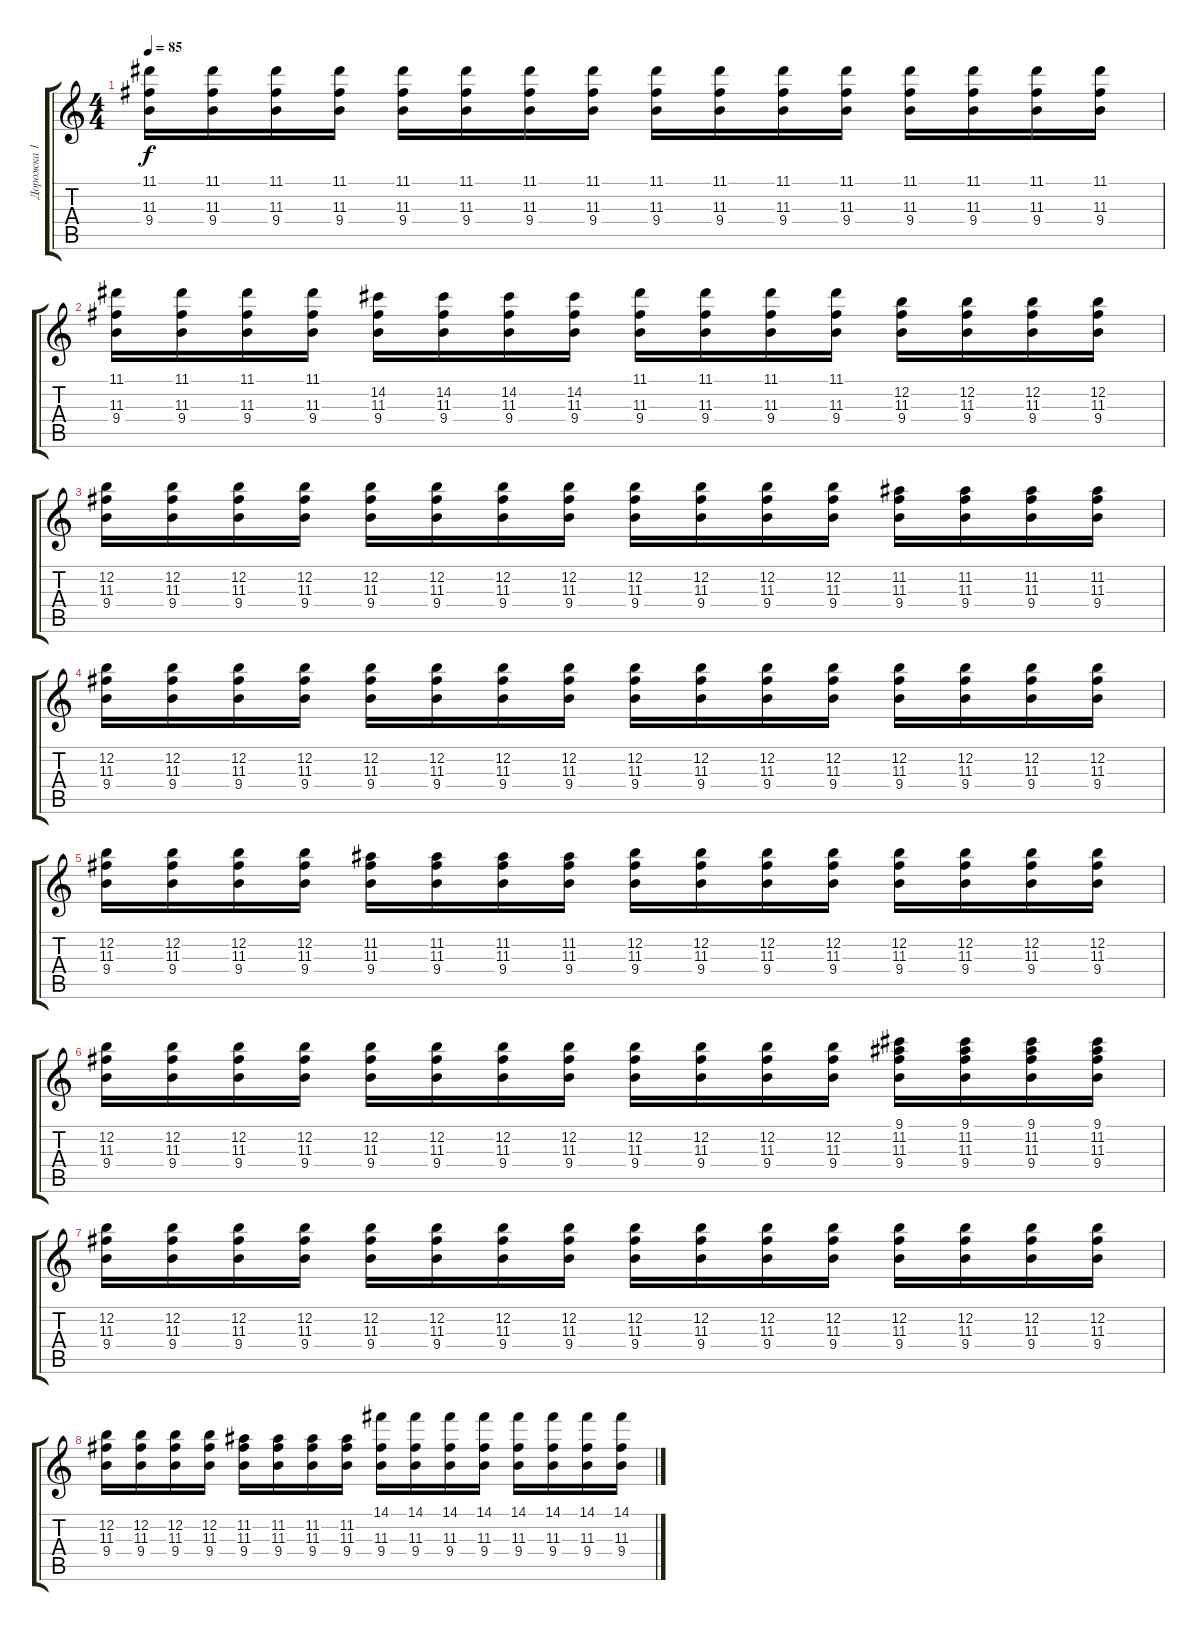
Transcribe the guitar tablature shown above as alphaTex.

\track ("Дорожка 1" "Дорожка 1") {instrument distortionguitar}
\staff {score tabs}
\tuning (E4 B3 G3 D3 A2 E2) {hide}
\ts (4 4)
\tempo 85
\clef g2
\ks c
(11.1 11.3 9.4).16{dy f} (11.1 11.3 9.4).16 (11.1 11.3 9.4).16 (11.1 11.3 9.4).16 (11.1 11.3 9.4).16 (11.1 11.3 9.4).16 (11.1 11.3 9.4).16 (11.1 11.3 9.4).16 (11.1 11.3 9.4).16 (11.1 11.3 9.4).16 (11.1 11.3 9.4).16 (11.1 11.3 9.4).16 (11.1 11.3 9.4).16 (11.1 11.3 9.4).16 (11.1 11.3 9.4).16 (11.1 11.3 9.4).16 |
(11.1 11.3 9.4).16 (11.1 11.3 9.4).16 (11.1 11.3 9.4).16 (11.1 11.3 9.4).16 (14.2 11.3 9.4).16 (14.2 11.3 9.4).16 (14.2 11.3 9.4).16 (14.2 11.3 9.4).16 (11.1 11.3 9.4).16 (11.1 11.3 9.4).16 (11.1 11.3 9.4).16 (11.1 11.3 9.4).16 (12.2 11.3 9.4).16 (12.2 11.3 9.4).16 (12.2 11.3 9.4).16 (12.2 11.3 9.4).16 |
(12.2 11.3 9.4).16 (12.2 11.3 9.4).16 (12.2 11.3 9.4).16 (12.2 11.3 9.4).16 (12.2 11.3 9.4).16 (12.2 11.3 9.4).16 (12.2 11.3 9.4).16 (12.2 11.3 9.4).16 (12.2 11.3 9.4).16 (12.2 11.3 9.4).16 (12.2 11.3 9.4).16 (12.2 11.3 9.4).16 (11.2 11.3 9.4).16 (11.2 11.3 9.4).16 (11.2 11.3 9.4).16 (11.2 11.3 9.4).16 |
(12.2 11.3 9.4).16 (12.2 11.3 9.4).16 (12.2 11.3 9.4).16 (12.2 11.3 9.4).16 (12.2 11.3 9.4).16 (12.2 11.3 9.4).16 (12.2 11.3 9.4).16 (12.2 11.3 9.4).16 (12.2 11.3 9.4).16 (12.2 11.3 9.4).16 (12.2 11.3 9.4).16 (12.2 11.3 9.4).16 (12.2 11.3 9.4).16 (12.2 11.3 9.4).16 (12.2 11.3 9.4).16 (12.2 11.3 9.4).16 |
(12.2 11.3 9.4).16 (12.2 11.3 9.4).16 (12.2 11.3 9.4).16 (12.2 11.3 9.4).16 (11.2 11.3 9.4).16 (11.2 11.3 9.4).16 (11.2 11.3 9.4).16 (11.2 11.3 9.4).16 (12.2 11.3 9.4).16 (12.2 11.3 9.4).16 (12.2 11.3 9.4).16 (12.2 11.3 9.4).16 (12.2 11.3 9.4).16 (12.2 11.3 9.4).16 (12.2 11.3 9.4).16 (12.2 11.3 9.4).16 |
(12.2 11.3 9.4).16 (12.2 11.3 9.4).16 (12.2 11.3 9.4).16 (12.2 11.3 9.4).16 (12.2 11.3 9.4).16 (12.2 11.3 9.4).16 (12.2 11.3 9.4).16 (12.2 11.3 9.4).16 (12.2 11.3 9.4).16 (12.2 11.3 9.4).16 (12.2 11.3 9.4).16 (12.2 11.3 9.4).16 (9.1 11.2 11.3 9.4).16 (9.1 11.2 11.3 9.4).16 (9.1 11.2 11.3 9.4).16 (9.1 11.2 11.3 9.4).16 |
(12.2 11.3 9.4).16 (12.2 11.3 9.4).16 (12.2 11.3 9.4).16 (12.2 11.3 9.4).16 (12.2 11.3 9.4).16 (12.2 11.3 9.4).16 (12.2 11.3 9.4).16 (12.2 11.3 9.4).16 (12.2 11.3 9.4).16 (12.2 11.3 9.4).16 (12.2 11.3 9.4).16 (12.2 11.3 9.4).16 (12.2 11.3 9.4).16 (12.2 11.3 9.4).16 (12.2 11.3 9.4).16 (12.2 11.3 9.4).16 |
(12.2 11.3 9.4).16 (12.2 11.3 9.4).16 (12.2 11.3 9.4).16 (12.2 11.3 9.4).16 (11.2 11.3 9.4).16 (11.2 11.3 9.4).16 (11.2 11.3 9.4).16 (11.2 11.3 9.4).16 (14.1 11.3 9.4).16 (14.1 11.3 9.4).16 (14.1 11.3 9.4).16 (14.1 11.3 9.4).16 (14.1 11.3 9.4).16 (14.1 11.3 9.4).16 (14.1 11.3 9.4).16 (14.1 11.3 9.4).16
